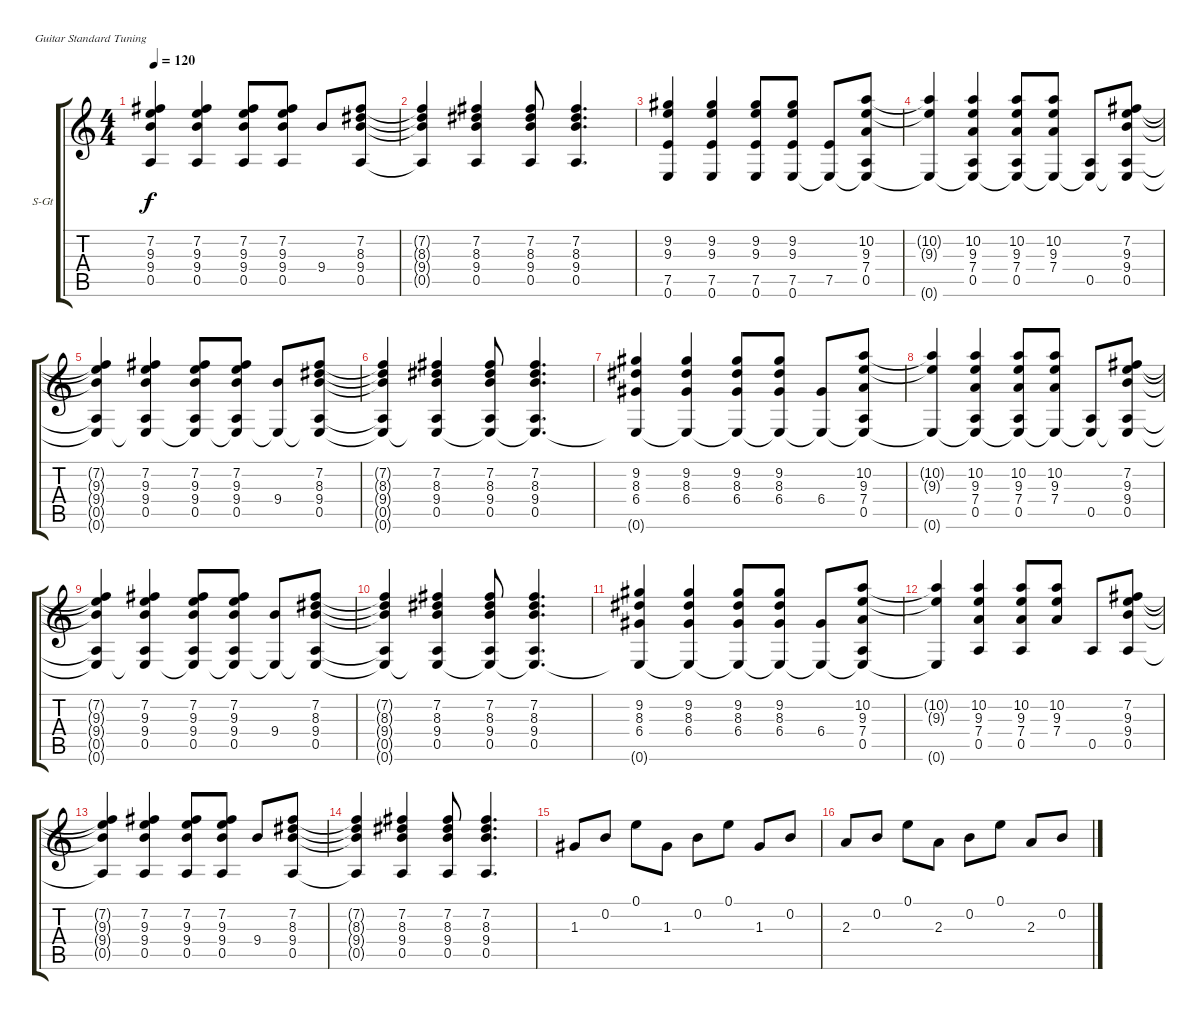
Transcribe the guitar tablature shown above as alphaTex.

\bracketExtendMode groupsimilarinstruments
\firstSystemTrackNameOrientation horizontal
\otherSystemsTrackNameOrientation horizontal
\track ("Guitarra1" "S-Gt") {instrument acousticguitarsteel}
\staff {score tabs}
\tuning (E4 B3 G3 D3 A2 E2)
\ts (4 4)
\tempo 120
\clef g2
\ks c
(7.2{t} 9.3{t} 9.4{t} 0.5{t}).4{dy f} (7.2 9.3 9.4 0.5).4 (7.2 9.3 9.4 0.5).8 (7.2 9.3 9.4 0.5).8 9.4.8 (7.2 8.3 9.4 0.5).8 |
(7.2{t} 8.3{t} 9.4{t} 0.5{t}).4 (7.2 8.3 9.4 0.5).4 (7.2 8.3 9.4 0.5).8 (7.2 8.3 9.4 0.5).4{d} |
(9.2 9.3 7.5 0.6).4 (9.2 9.3 7.5 0.6).4 (9.2 9.3 7.5 0.6).8 (9.2 9.3 7.5 0.6).8 (7.5 0.6{t}).8 (10.2 9.3 7.4 0.5 0.6{t}).8 |
(10.2{t} 9.3{t} 0.6{t}).4 (10.2 9.3 7.4 0.5 0.6{t}).4 (10.2 9.3 7.4 0.5 0.6{t}).8 (10.2 9.3 7.4 0.6{t}).8 (0.5 0.6{t}).8 (7.2 9.3 9.4 0.5 0.6{t}).8 |
(7.2{t} 9.3{t} 9.4{t} 0.5{t} 0.6{t}).4 (7.2 9.3 9.4 0.5 0.6{t}).4 (7.2 9.3 9.4 0.5 0.6{t}).8 (7.2 9.3 9.4 0.5 0.6{t}).8 (9.4 0.6{t}).8 (7.2 8.3 9.4 0.5 0.6{t}).8 |
(7.2{t} 8.3{t} 9.4{t} 0.5{t} 0.6{t}).4 (7.2 8.3 9.4 0.5 0.6{t}).4 (7.2 8.3 9.4 0.5 0.6{t}).8 (7.2 8.3 9.4 0.5 0.6{t}).4{d} |
(9.2 8.3 6.4 0.6{t}).4 (9.2 8.3 6.4 0.6{t}).4 (9.2 8.3 6.4 0.6{t}).8 (9.2 8.3 6.4 0.6{t}).8 (6.4 0.6{t}).8 (10.2 9.3 7.4 0.5 0.6{t}).8 |
(10.2{t} 9.3{t} 0.6{t}).4 (10.2 9.3 7.4 0.5 0.6{t}).4 (10.2 9.3 7.4 0.5 0.6{t}).8 (10.2 9.3 7.4 0.6{t}).8 (0.5 0.6{t}).8 (7.2 9.3 9.4 0.5 0.6{t}).8 |
(7.2{t} 9.3{t} 9.4{t} 0.5{t} 0.6{t}).4 (7.2 9.3 9.4 0.5 0.6{t}).4 (7.2 9.3 9.4 0.5 0.6{t}).8 (7.2 9.3 9.4 0.5 0.6{t}).8 (9.4 0.6{t}).8 (7.2 8.3 9.4 0.5 0.6{t}).8 |
(7.2{t} 8.3{t} 9.4{t} 0.5{t} 0.6{t}).4 (7.2 8.3 9.4 0.5 0.6{t}).4 (7.2 8.3 9.4 0.5 0.6{t}).8 (7.2 8.3 9.4 0.5 0.6{t}).4{d} |
(9.2 8.3 6.4 0.6{t}).4 (9.2 8.3 6.4 0.6{t}).4 (9.2 8.3 6.4 0.6{t}).8 (9.2 8.3 6.4 0.6{t}).8 (6.4 0.6{t}).8 (10.2 9.3 7.4 0.5 0.6{t}).8 |
(10.2{t} 9.3{t} 0.6{t}).4 (10.2 9.3 7.4 0.5).4 (10.2 9.3 7.4 0.5).8 (10.2 9.3 7.4).8 0.5.8 (7.2 9.3 9.4 0.5).8 |
(7.2{t} 9.3{t} 9.4{t} 0.5{t}).4 (7.2 9.3 9.4 0.5).4 (7.2 9.3 9.4 0.5).8 (7.2 9.3 9.4 0.5).8 9.4.8 (7.2 8.3 9.4 0.5).8 |
(7.2{t} 8.3{t} 9.4{t} 0.5{t}).4 (7.2 8.3 9.4 0.5).4 (7.2 8.3 9.4 0.5).8 (7.2 8.3 9.4 0.5).4{d} |
1.3.8 0.2.8 0.1.8 1.3.8 0.2.8 0.1.8 1.3.8 0.2.8 |
2.3.8 0.2.8 0.1.8 2.3.8 0.2.8 0.1.8 2.3.8 0.2.8
